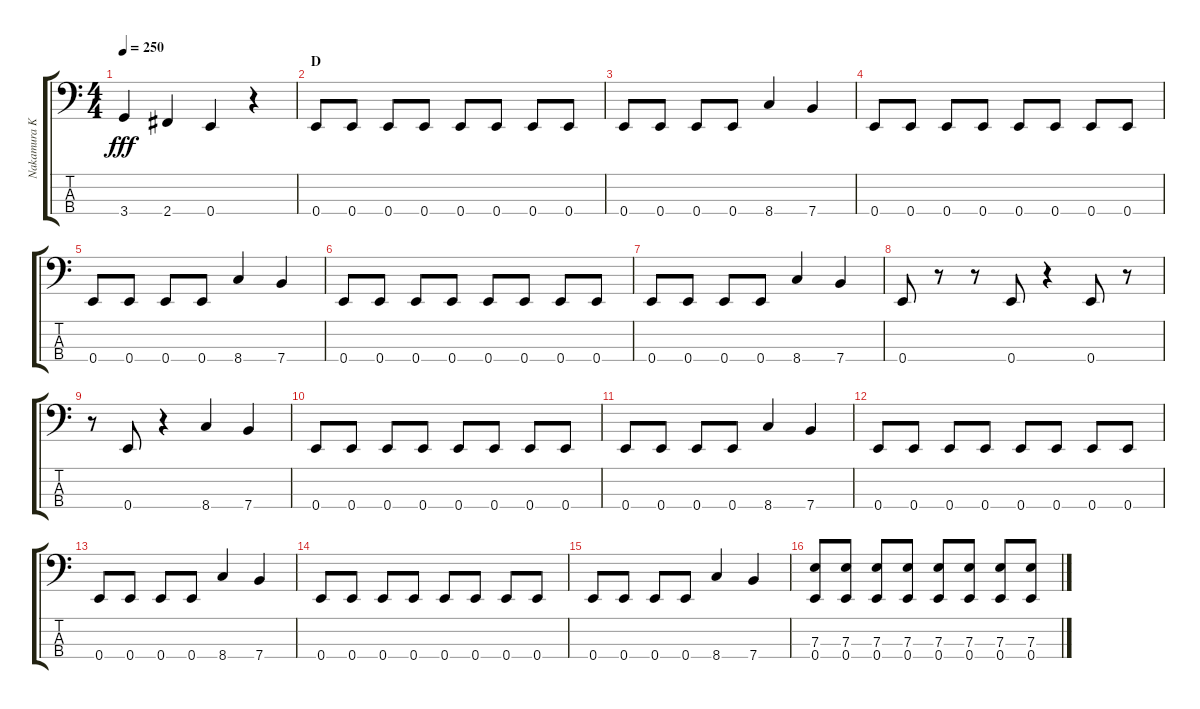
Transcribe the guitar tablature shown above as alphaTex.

\track ("Nakamura Kazuhiko-E.BASS" "Nakamura K") {instrument electricbassfinger}
\staff {score tabs}
\tuning (G2 D2 A1 E1) {hide}
\ts (4 4)
\tempo 250
\clef f4
\ks c
3.4.4{dy fff} 2.4.4 0.4.4 r.4 |
\section ("" "D")
0.4.8 0.4.8 0.4.8 0.4.8 0.4.8 0.4.8 0.4.8 0.4.8 |
0.4.8 0.4.8 0.4.8 0.4.8 8.4.4 7.4.4 |
0.4.8 0.4.8 0.4.8 0.4.8 0.4.8 0.4.8 0.4.8 0.4.8 |
0.4.8 0.4.8 0.4.8 0.4.8 8.4.4 7.4.4 |
0.4.8 0.4.8 0.4.8 0.4.8 0.4.8 0.4.8 0.4.8 0.4.8 |
0.4.8 0.4.8 0.4.8 0.4.8 8.4.4 7.4.4 |
0.4.8 r.8 r.8 0.4.8 r.4 0.4.8 r.8 |
r.8 0.4.8 r.4 8.4.4 7.4.4 |
0.4.8 0.4.8 0.4.8 0.4.8 0.4.8 0.4.8 0.4.8 0.4.8 |
0.4.8 0.4.8 0.4.8 0.4.8 8.4.4 7.4.4 |
0.4.8 0.4.8 0.4.8 0.4.8 0.4.8 0.4.8 0.4.8 0.4.8 |
0.4.8 0.4.8 0.4.8 0.4.8 8.4.4 7.4.4 |
0.4.8 0.4.8 0.4.8 0.4.8 0.4.8 0.4.8 0.4.8 0.4.8 |
0.4.8 0.4.8 0.4.8 0.4.8 8.4.4 7.4.4 |
(7.3 0.4).8 (7.3 0.4).8 (7.3 0.4).8 (7.3 0.4).8 (7.3 0.4).8 (7.3 0.4).8 (7.3 0.4).8 (7.3 0.4).8
